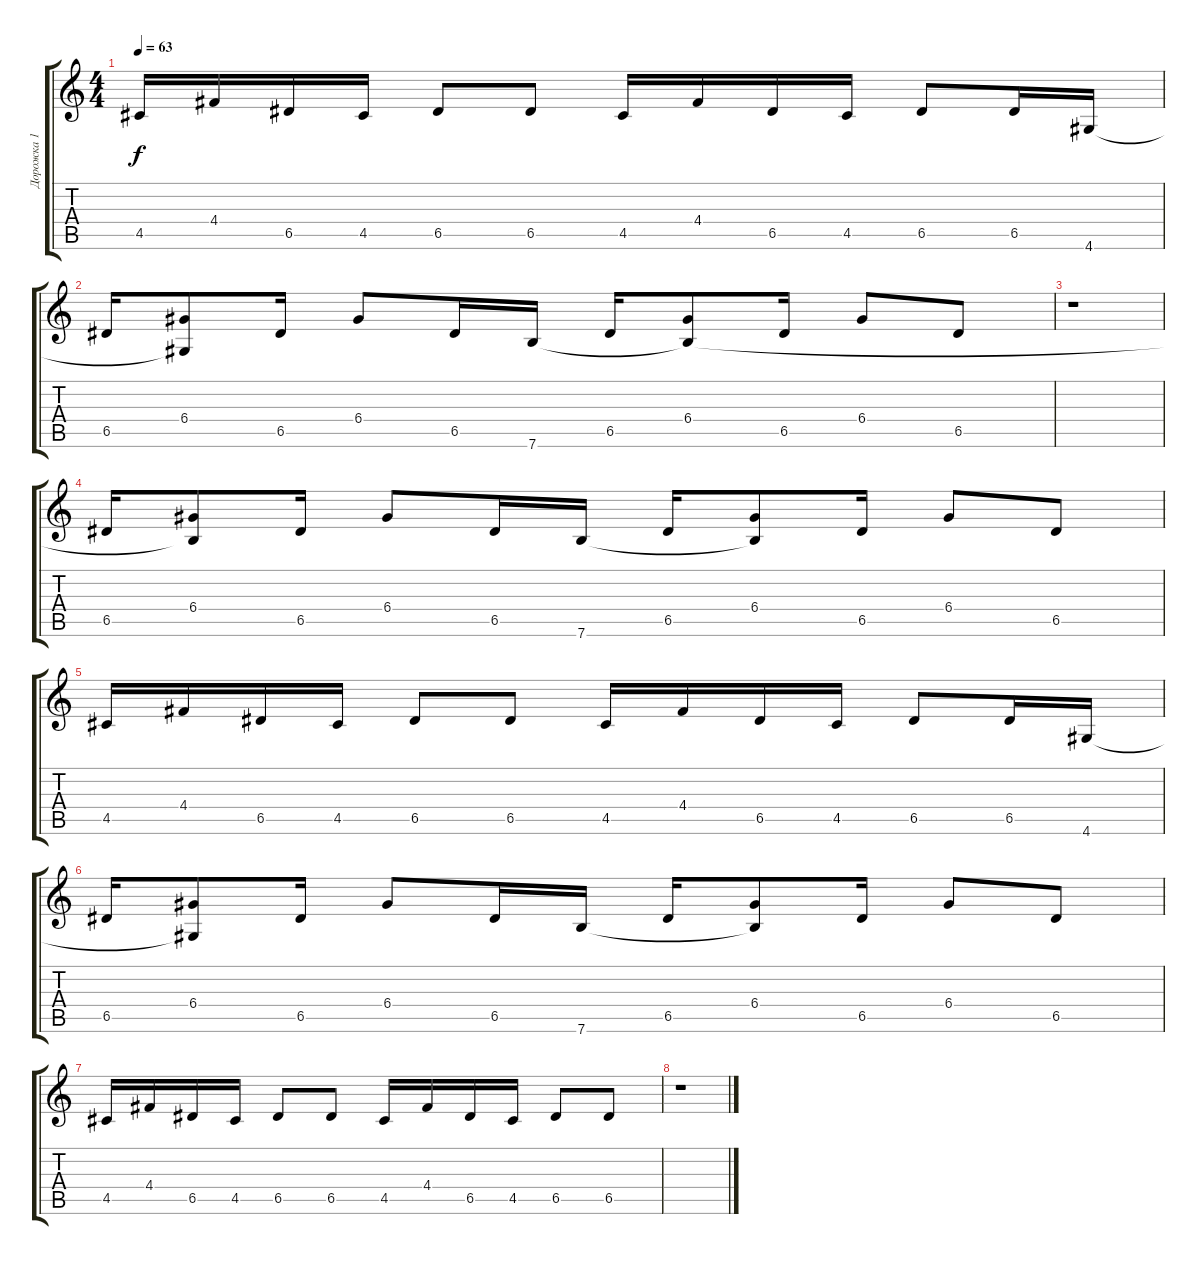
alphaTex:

\track ("Дорожка 1" "Дорожка 1") {instrument acousticguitarsteel}
\staff {score tabs}
\tuning (E4 B3 G3 D3 A2 E2) {hide}
\ts (4 4)
\tempo 63
\clef g2
\ks c
4.5.16{dy f} 4.4.16 6.5.16 4.5.16 6.5.8 6.5.8 4.5.16 4.4.16 6.5.16 4.5.16 6.5.8 6.5.16 4.6.16 |
6.5.16 (6.4 4.6{t}).8 6.5.16 6.4.8 6.5.16 7.6.16 6.5.16 (6.4 7.6{t}).8 6.5.16 6.4.8 6.5.8 |
r.1 |
6.5.16 (6.4 7.6{t}).8 6.5.16 6.4.8 6.5.16 7.6.16 6.5.16 (6.4 7.6{t}).8 6.5.16 6.4.8 6.5.8 |
4.5.16 4.4.16 6.5.16 4.5.16 6.5.8 6.5.8 4.5.16 4.4.16 6.5.16 4.5.16 6.5.8 6.5.16 4.6.16 |
6.5.16 (6.4 4.6{t}).8 6.5.16 6.4.8 6.5.16 7.6.16 6.5.16 (6.4 7.6{t}).8 6.5.16 6.4.8 6.5.8 |
4.5.16 4.4.16 6.5.16 4.5.16 6.5.8 6.5.8 4.5.16 4.4.16 6.5.16 4.5.16 6.5.8 6.5.8 |
r.1
